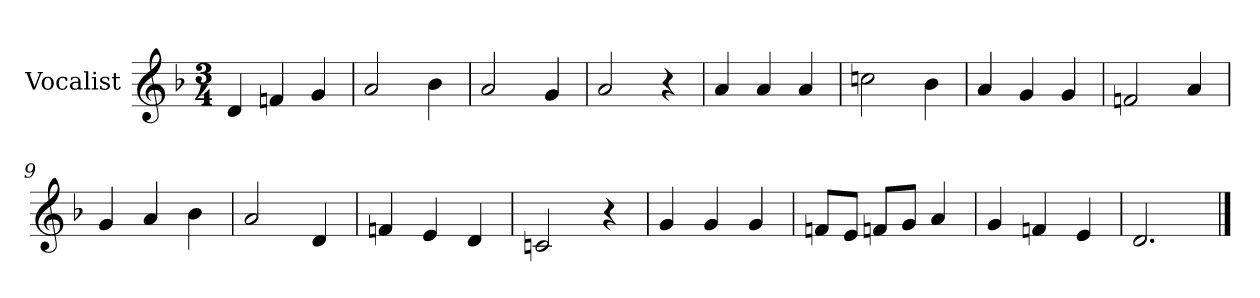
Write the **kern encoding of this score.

**kern
*part1
*staff1
*I"Vocalist
*k[b-]
*d:
*M3/4
=1
4d
4fn
4g
=2
2a
4b-
=3
2a
4g
=4
2a
4r
=5
4a
4a
4a
=6
2ccn
4b-
=7
4a
4g
4g
=8
2fn
4a
=9
4g
4a
4b-
=10
2a
4d
=11
4fn
4e
4d
=12
2cn
4r
=13
4g
4g
4g
=14
8fnL
8eJ
8fnL
8gJ
4a
=15
4g
4fn
4e
=16
2.d
==
*-
